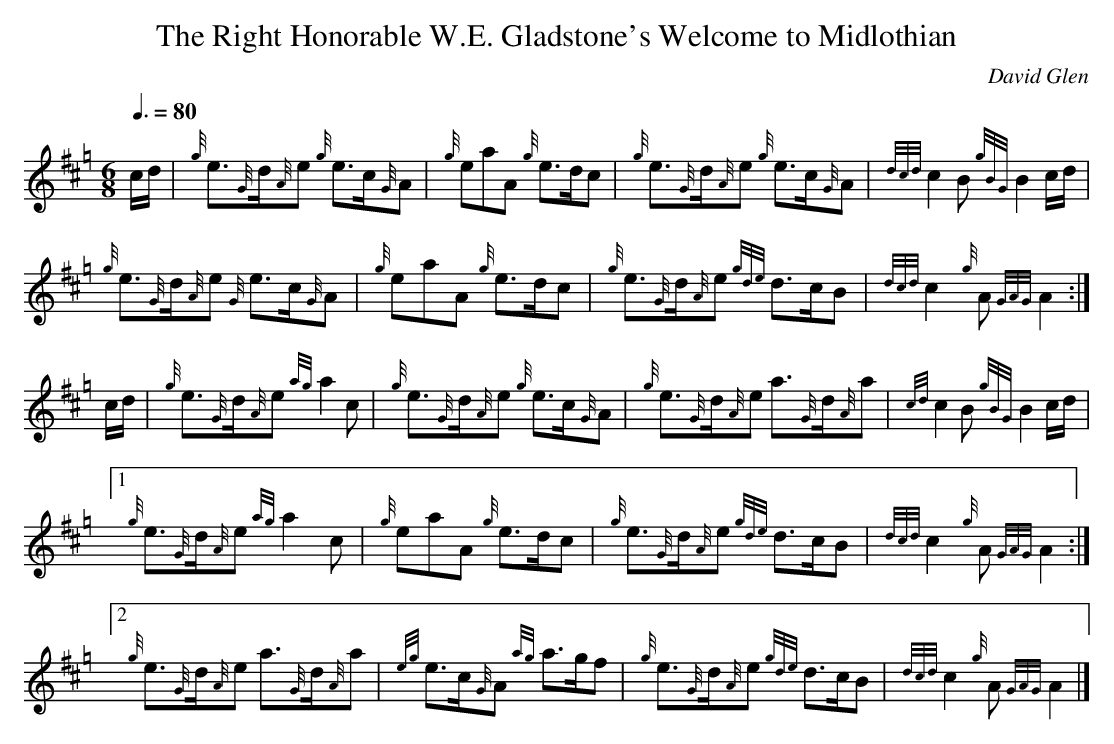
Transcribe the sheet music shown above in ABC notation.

X:1
T:The Right Honorable W.E. Gladstone's Welcome to Midlothian
C:David Glen
M:6/8
L:1/8
Q:3/8=80
K:Hp
c/d/|{g}e>{G}d{A}e   {g}e>c{G}A   |  {g}eaA         {g}e>dc   |\
     {g}e>{G}d{A}e   {g}e>c{G}A   |{dcd}c2B       {gBG}B2c/d/ |
     {g}e>{G}d{A}e   {G}e>c{G}A   |  {g}eaA         {g}e>dc   |\
     {g}e>{G}d{A}e {gde}d>cB      |{dcd}c2{g}A    {GAG}A2    :|
c/d/|{g}e>{G}d{A}e  {ag}a2c       |  {g}e>{G}d{A}e  {g}e>c{G}A|\
     {g}e>{G}d{A}e      a>{G}d{A}a| {cd}c2B       {gBG}B2c/d/ |
[1   {g}e>{G}d{A}e  {ag}a2c       |  {g}eaA         {g}e>dc   |\
     {g}e>{G}d{A}e {gde}d>cB      |{dcd}c2{g}A    {GAG}A2    :|
[2   {g}e>{G}d{A}e      a>{G}d{A}a| {eg}e>c{G}A    {ag}a>gf   |\
     {g}e>{G}d{A}e {gde}d>cB      |{dcd}c2{g}A    {GAG}A2    |]
